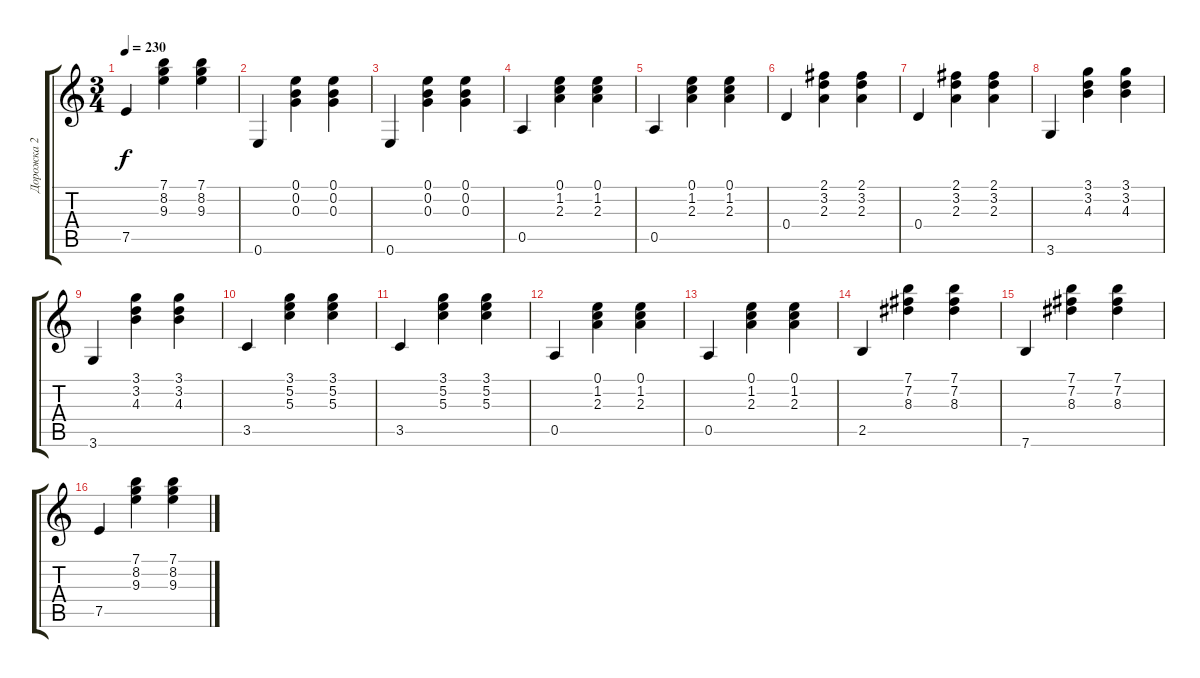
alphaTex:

\track ("Дорожка 2" "Дорожка 2") {instrument acousticguitarsteel}
\staff {score tabs}
\tuning (E4 B3 G3 D3 A2 E2) {hide}
\ts (3 4)
\tempo 230
\clef g2
\ks c
7.5.4{dy f} (7.1 8.2 9.3).4 (7.1 8.2 9.3).4 |
0.6.4 (0.1 0.2 0.3).4 (0.1 0.2 0.3).4 |
0.6.4 (0.1 0.2 0.3).4 (0.1 0.2 0.3).4 |
0.5.4 (0.1 1.2 2.3).4 (0.1 1.2 2.3).4 |
0.5.4 (0.1 1.2 2.3).4 (0.1 1.2 2.3).4 |
0.4.4 (2.1 3.2 2.3).4 (2.1 3.2 2.3).4 |
0.4.4 (2.1 3.2 2.3).4 (2.1 3.2 2.3).4 |
3.6.4 (3.1 3.2 4.3).4 (3.1 3.2 4.3).4 |
3.6.4 (3.1 3.2 4.3).4 (3.1 3.2 4.3).4 |
3.5.4 (3.1 5.2 5.3).4 (3.1 5.2 5.3).4 |
3.5.4 (3.1 5.2 5.3).4 (3.1 5.2 5.3).4 |
0.5.4 (0.1 1.2 2.3).4 (0.1 1.2 2.3).4 |
0.5.4 (0.1 1.2 2.3).4 (0.1 1.2 2.3).4 |
2.5.4 (7.1 7.2 8.3).4 (7.1 7.2 8.3).4 |
7.6.4 (7.1 7.2 8.3).4 (7.1 7.2 8.3).4 |
7.5.4 (7.1 8.2 9.3).4 (7.1 8.2 9.3).4
